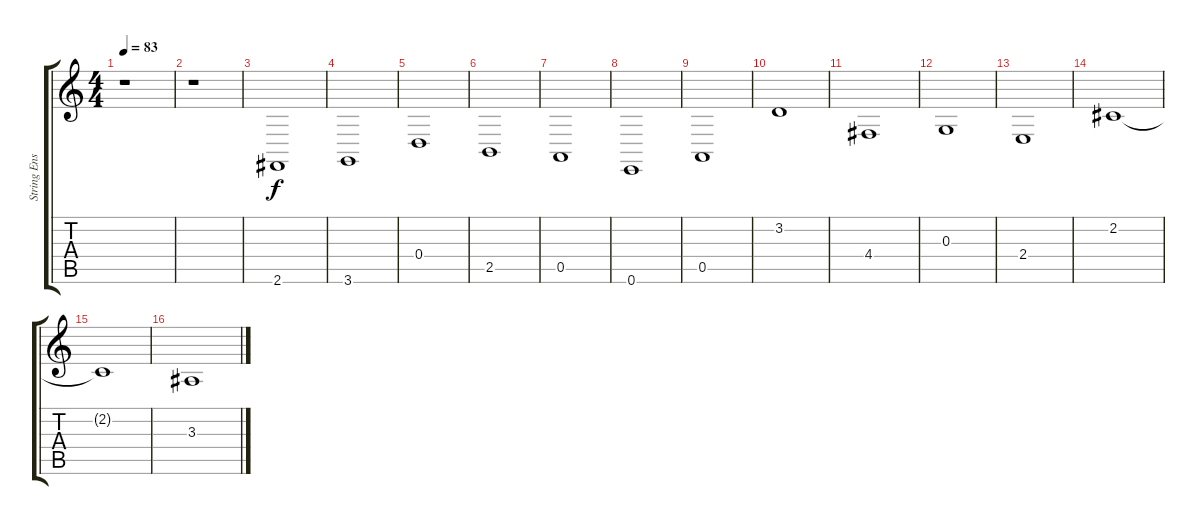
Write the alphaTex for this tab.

\track ("String Ensemble" "String Ens") {instrument stringensemble1}
\staff {score tabs}
\tuning (E4 B3 G3 D3 A2 E2) {hide}
\ts (4 4)
\tempo 83
\clef g2
\ks c
r.1{dy f instrument stringensemble1} |
r.1 |
2.6.1 |
3.6.1 |
0.4.1 |
2.5.1 |
0.5.1 |
0.6.1 |
0.5.1 |
3.2.1 |
4.4.1 |
0.3.1 |
2.4.1 |
2.2.1 |
2.2{t}.1 |
3.3.1
